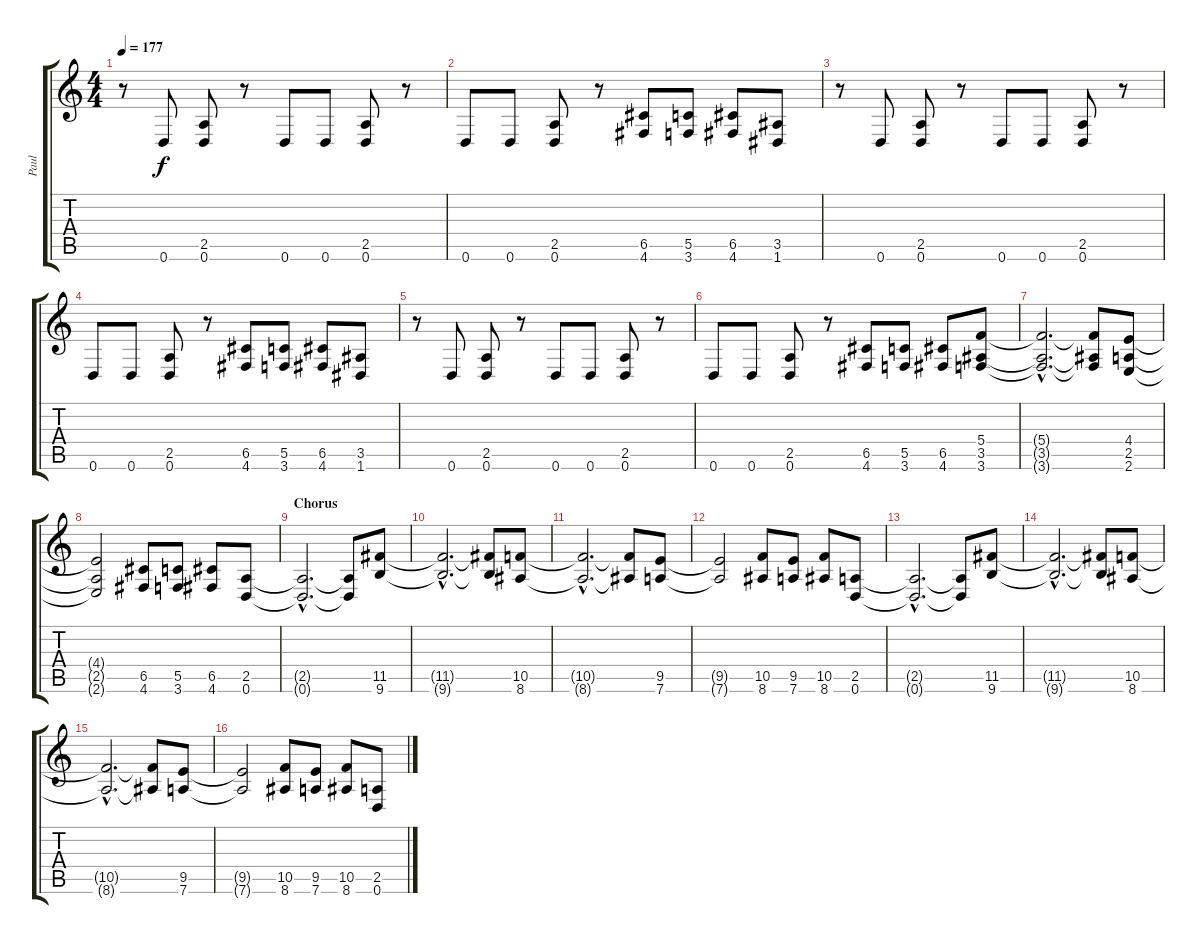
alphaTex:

\track ("Paul" "Paul") {instrument distortionguitar}
\staff {score tabs}
\tuning (D4 A3 F3 C3 G2 D2) {hide}
\ts (4 4)
\tempo 177
\clef g2
\ks c
r.8{dy f} 0.6.8 (2.5 0.6).8 r.8 0.6.8 0.6.8 (2.5 0.6).8 r.8 |
0.6.8 0.6.8 (2.5 0.6).8 r.8 (6.5 4.6).8 (5.5 3.6).8 (6.5 4.6).8 (3.5 1.6).8 |
r.8 0.6.8 (2.5 0.6).8 r.8 0.6.8 0.6.8 (2.5 0.6).8 r.8 |
0.6.8 0.6.8 (2.5 0.6).8 r.8 (6.5 4.6).8 (5.5 3.6).8 (6.5 4.6).8 (3.5 1.6).8 |
r.8 0.6.8 (2.5 0.6).8 r.8 0.6.8 0.6.8 (2.5 0.6).8 r.8 |
0.6.8 0.6.8 (2.5 0.6).8 r.8 (6.5 4.6).8 (5.5 3.6).8 (6.5 4.6).8 (5.4 3.5 3.6).8 |
(5.4{hac t} 3.5{hac t} 3.6{hac t}).2{d} (5.4{t} 3.5{t} 3.6{t}).8 (4.4 2.5 2.6).8 |
(4.4{t} 2.5{t} 2.6{t}).2 (6.5 4.6).8 (5.5 3.6).8 (6.5 4.6).8 (2.5 0.6).8 |
\section ("" "Chorus")
(2.5{hac t} 0.6{hac t}).2{d} (2.5{t} 0.6{t}).8 (11.5 9.6).8 |
(11.5{hac t} 9.6{hac t}).2{d} (11.5{t} 9.6{t}).8 (10.5 8.6).8 |
(10.5{hac t} 8.6{hac t}).2{d} (10.5{t} 8.6{t}).8 (9.5 7.6).8 |
(9.5{t} 7.6{t}).2 (10.5 8.6).8 (9.5 7.6).8 (10.5 8.6).8 (2.5 0.6).8 |
(2.5{hac t} 0.6{hac t}).2{d} (2.5{t} 0.6{t}).8 (11.5 9.6).8 |
(11.5{hac t} 9.6{hac t}).2{d} (11.5{t} 9.6{t}).8 (10.5 8.6).8 |
(10.5{hac t} 8.6{hac t}).2{d} (10.5{t} 8.6{t}).8 (9.5 7.6).8 |
(9.5{t} 7.6{t}).2 (10.5 8.6).8 (9.5 7.6).8 (10.5 8.6).8 (2.5 0.6).8
